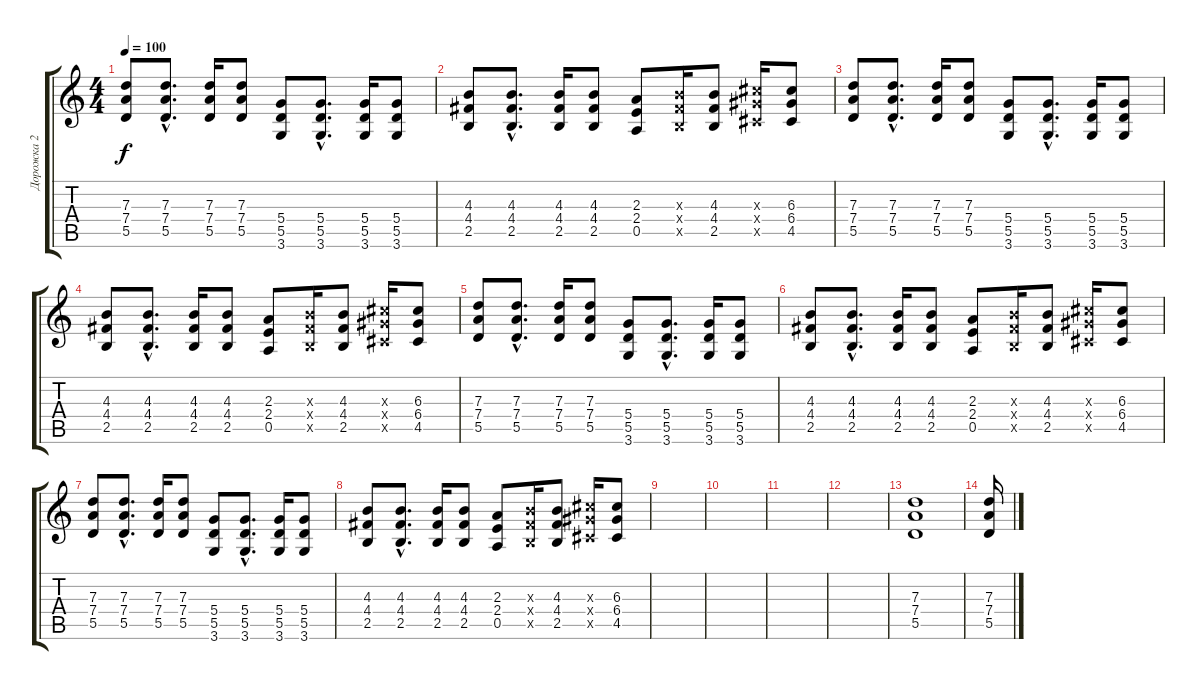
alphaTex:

\track ("Дорожка 2" "Дорожка 2") {instrument acousticguitarsteel}
\staff {score tabs}
\tuning (E4 B3 G3 D3 A2 E2) {hide}
\ts (4 4)
\tempo 100
\clef g2
\ks c
(7.3 7.4 5.5).8{dy f} (7.3{hac} 7.4{hac} 5.5{hac}).8{d} (7.3 7.4 5.5).16 (7.3 7.4 5.5).8 (5.4 5.5 3.6).8 (5.4{hac} 5.5{hac} 3.6{hac}).8{d} (5.4 5.5 3.6).16 (5.4 5.5 3.6).8 |
(4.3 4.4 2.5).8 (4.3{hac} 4.4{hac} 2.5{hac}).8{d} (4.3 4.4 2.5).16 (4.3 4.4 2.5).8 (2.3 2.4 0.5).8 (4.3{x} 4.4{x} 2.5{x}).16 (4.3 4.4 2.5).8 (6.3{x} 6.4{x} 4.5{x}).16 (6.3 6.4 4.5).8 |
(7.3 7.4 5.5).8 (7.3{hac} 7.4{hac} 5.5{hac}).8{d} (7.3 7.4 5.5).16 (7.3 7.4 5.5).8 (5.4 5.5 3.6).8 (5.4{hac} 5.5{hac} 3.6{hac}).8{d} (5.4 5.5 3.6).16 (5.4 5.5 3.6).8 |
(4.3 4.4 2.5).8 (4.3{hac} 4.4{hac} 2.5{hac}).8{d} (4.3 4.4 2.5).16 (4.3 4.4 2.5).8 (2.3 2.4 0.5).8 (4.3{x} 4.4{x} 2.5{x}).16 (4.3 4.4 2.5).8 (6.3{x} 6.4{x} 4.5{x}).16 (6.3 6.4 4.5).8 |
(7.3 7.4 5.5).8 (7.3{hac} 7.4{hac} 5.5{hac}).8{d} (7.3 7.4 5.5).16 (7.3 7.4 5.5).8 (5.4 5.5 3.6).8 (5.4{hac} 5.5{hac} 3.6{hac}).8{d} (5.4 5.5 3.6).16 (5.4 5.5 3.6).8 |
(4.3 4.4 2.5).8 (4.3{hac} 4.4{hac} 2.5{hac}).8{d} (4.3 4.4 2.5).16 (4.3 4.4 2.5).8 (2.3 2.4 0.5).8 (4.3{x} 4.4{x} 2.5{x}).16 (4.3 4.4 2.5).8 (6.3{x} 6.4{x} 4.5{x}).16 (6.3 6.4 4.5).8 |
(7.3 7.4 5.5).8 (7.3{hac} 7.4{hac} 5.5{hac}).8{d} (7.3 7.4 5.5).16 (7.3 7.4 5.5).8 (5.4 5.5 3.6).8 (5.4{hac} 5.5{hac} 3.6{hac}).8{d} (5.4 5.5 3.6).16 (5.4 5.5 3.6).8 |
(4.3 4.4 2.5).8 (4.3{hac} 4.4{hac} 2.5{hac}).8{d} (4.3 4.4 2.5).16 (4.3 4.4 2.5).8 (2.3 2.4 0.5).8 (4.3{x} 4.4{x} 2.5{x}).16 (4.3 4.4 2.5).8 (6.3{x} 6.4{x} 4.5{x}).16 (6.3 6.4 4.5).8 |
|
|
|
|
(7.3 7.4 5.5).1 |
(7.3 7.4 5.5).16
